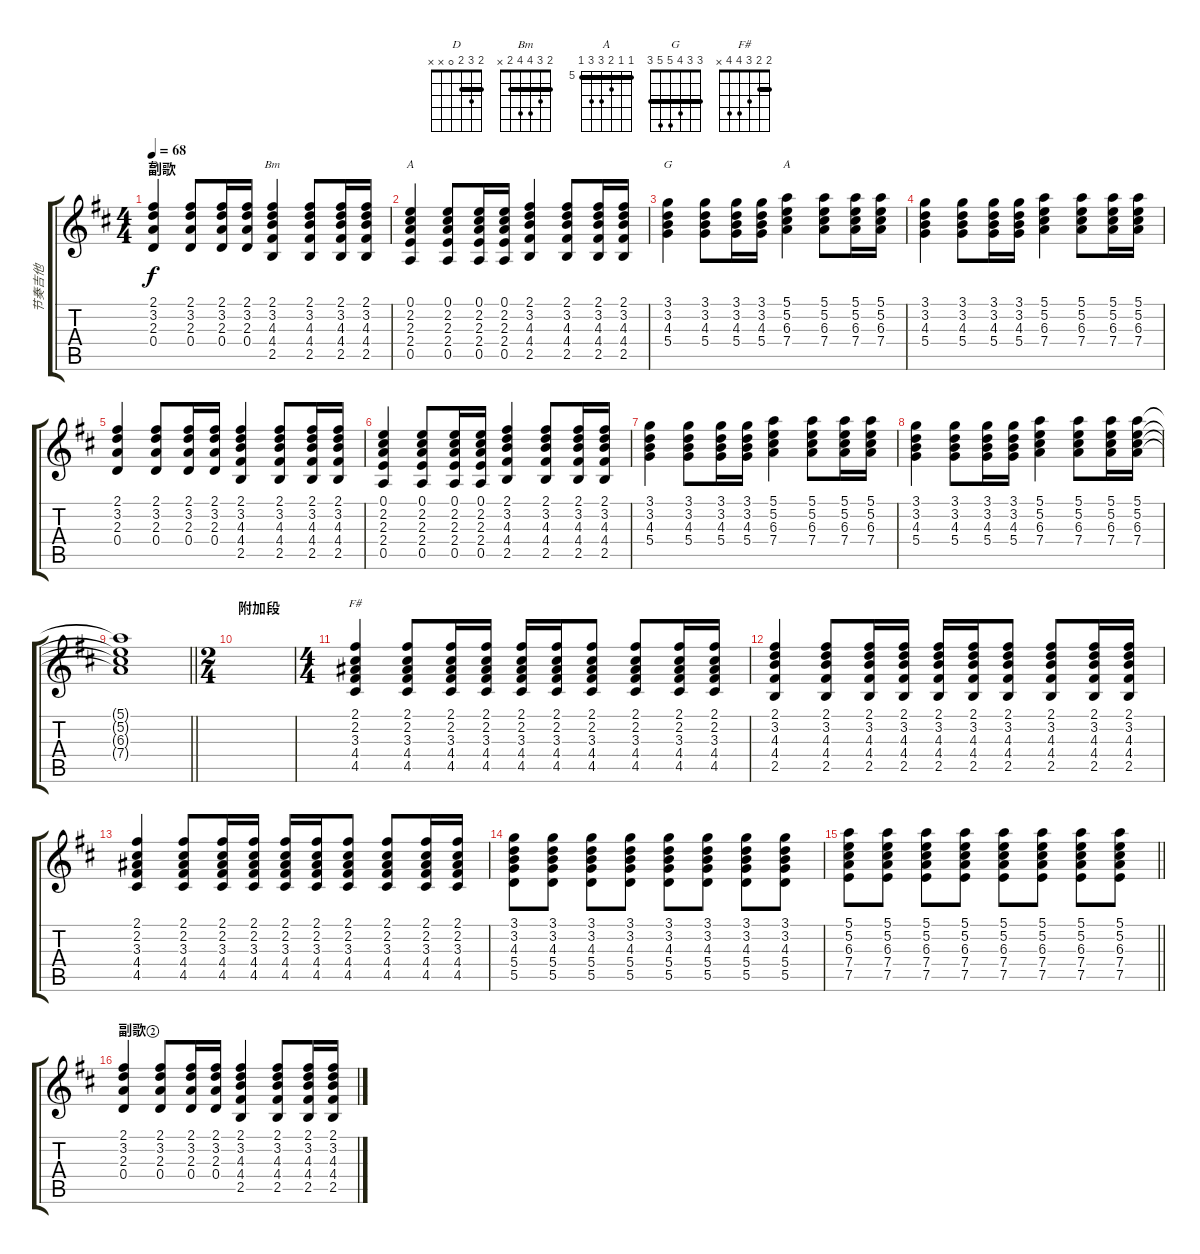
\track ("节奏吉他" "节奏吉他") {instrument acousticguitarsteel}
\staff {score tabs}
\tuning (E4 B3 G3 D3 A2 E2) {hide}
\chord ("D" 2 3 2 0 x x) {barre 2}
\chord ("Bm" 2 3 4 4 2 x) {barre 2}
\chord ("A" 0 2 2 2 0 x)
\chord ("G" 3 3 4 5 5 3) {barre 3}
\chord ("A" 5 5 6 7 7 5) {firstfret 5 barre 5}
\chord ("F#" 2 2 3 4 4 x) {barre 2}
\ts (4 4)
\section ("" "副歌")
\tempo 68
\clef g2
\ks d
(2.1 3.2 2.3 0.4).4{ch "D" dy f} (2.1 3.2 2.3 0.4).8 (2.1 3.2 2.3 0.4).16 (2.1 3.2 2.3 0.4).16 (2.1 3.2 4.3 4.4 2.5).4{ch "Bm"} (2.1 3.2 4.3 4.4 2.5).8 (2.1 3.2 4.3 4.4 2.5).16 (2.1 3.2 4.3 4.4 2.5).16 |
(0.1 2.2 2.3 2.4 0.5).4{ch "A"} (0.1 2.2 2.3 2.4 0.5).8 (0.1 2.2 2.3 2.4 0.5).16 (0.1 2.2 2.3 2.4 0.5).16 (2.1 3.2 4.3 4.4 2.5).4 (2.1 3.2 4.3 4.4 2.5).8 (2.1 3.2 4.3 4.4 2.5).16 (2.1 3.2 4.3 4.4 2.5).16 |
(3.1 3.2 4.3 5.4).4{ch "G"} (3.1 3.2 4.3 5.4).8 (3.1 3.2 4.3 5.4).16 (3.1 3.2 4.3 5.4).16 (5.1 5.2 6.3 7.4).4{ch "A"} (5.1 5.2 6.3 7.4).8 (5.1 5.2 6.3 7.4).16 (5.1 5.2 6.3 7.4).16 |
(3.1 3.2 4.3 5.4).4 (3.1 3.2 4.3 5.4).8 (3.1 3.2 4.3 5.4).16 (3.1 3.2 4.3 5.4).16 (5.1 5.2 6.3 7.4).4 (5.1 5.2 6.3 7.4).8 (5.1 5.2 6.3 7.4).16 (5.1 5.2 6.3 7.4).16 |
(2.1 3.2 2.3 0.4).4 (2.1 3.2 2.3 0.4).8 (2.1 3.2 2.3 0.4).16 (2.1 3.2 2.3 0.4).16 (2.1 3.2 4.3 4.4 2.5).4 (2.1 3.2 4.3 4.4 2.5).8 (2.1 3.2 4.3 4.4 2.5).16 (2.1 3.2 4.3 4.4 2.5).16 |
(0.1 2.2 2.3 2.4 0.5).4 (0.1 2.2 2.3 2.4 0.5).8 (0.1 2.2 2.3 2.4 0.5).16 (0.1 2.2 2.3 2.4 0.5).16 (2.1 3.2 4.3 4.4 2.5).4 (2.1 3.2 4.3 4.4 2.5).8 (2.1 3.2 4.3 4.4 2.5).16 (2.1 3.2 4.3 4.4 2.5).16 |
(3.1 3.2 4.3 5.4).4 (3.1 3.2 4.3 5.4).8 (3.1 3.2 4.3 5.4).16 (3.1 3.2 4.3 5.4).16 (5.1 5.2 6.3 7.4).4 (5.1 5.2 6.3 7.4).8 (5.1 5.2 6.3 7.4).16 (5.1 5.2 6.3 7.4).16 |
(3.1 3.2 4.3 5.4).4 (3.1 3.2 4.3 5.4).8 (3.1 3.2 4.3 5.4).16 (3.1 3.2 4.3 5.4).16 (5.1 5.2 6.3 7.4).4 (5.1 5.2 6.3 7.4).8 (5.1 5.2 6.3 7.4).16 (5.1 5.2 6.3 7.4).16 |
\barLineRight lightlight
(5.1{t} 5.2{t} 6.3{t} 7.4{t}).1 |
\ts (2 4)
\section ("" "附加段")
|
\ts (4 4)
(2.1 2.2 3.3 4.4 4.5).4{ch "F#"} (2.1 2.2 3.3 4.4 4.5).8 (2.1 2.2 3.3 4.4 4.5).16 (2.1 2.2 3.3 4.4 4.5).16 (2.1 2.2 3.3 4.4 4.5).16 (2.1 2.2 3.3 4.4 4.5).16 (2.1 2.2 3.3 4.4 4.5).8 (2.1 2.2 3.3 4.4 4.5).8 (2.1 2.2 3.3 4.4 4.5).16 (2.1 2.2 3.3 4.4 4.5).16 |
(2.1 3.2 4.3 4.4 2.5).4 (2.1 3.2 4.3 4.4 2.5).8 (2.1 3.2 4.3 4.4 2.5).16 (2.1 3.2 4.3 4.4 2.5).16 (2.1 3.2 4.3 4.4 2.5).16 (2.1 3.2 4.3 4.4 2.5).16 (2.1 3.2 4.3 4.4 2.5).8 (2.1 3.2 4.3 4.4 2.5).8 (2.1 3.2 4.3 4.4 2.5).16 (2.1 3.2 4.3 4.4 2.5).16 |
(2.1 2.2 3.3 4.4 4.5).4 (2.1 2.2 3.3 4.4 4.5).8 (2.1 2.2 3.3 4.4 4.5).16 (2.1 2.2 3.3 4.4 4.5).16 (2.1 2.2 3.3 4.4 4.5).16 (2.1 2.2 3.3 4.4 4.5).16 (2.1 2.2 3.3 4.4 4.5).8 (2.1 2.2 3.3 4.4 4.5).8 (2.1 2.2 3.3 4.4 4.5).16 (2.1 2.2 3.3 4.4 4.5).16 |
(3.1 3.2 4.3 5.4 5.5).8 (3.1 3.2 4.3 5.4 5.5).8 (3.1 3.2 4.3 5.4 5.5).8 (3.1 3.2 4.3 5.4 5.5).8 (3.1 3.2 4.3 5.4 5.5).8 (3.1 3.2 4.3 5.4 5.5).8 (3.1 3.2 4.3 5.4 5.5).8 (3.1 3.2 4.3 5.4 5.5).8 |
\barLineRight lightlight
(5.1 5.2 6.3 7.4 7.5).8 (5.1 5.2 6.3 7.4 7.5).8 (5.1 5.2 6.3 7.4 7.5).8 (5.1 5.2 6.3 7.4 7.5).8 (5.1 5.2 6.3 7.4 7.5).8 (5.1 5.2 6.3 7.4 7.5).8 (5.1 5.2 6.3 7.4 7.5).8 (5.1 5.2 6.3 7.4 7.5).8 |
\section ("" "副歌②")
(2.1 3.2 2.3 0.4).4 (2.1 3.2 2.3 0.4).8 (2.1 3.2 2.3 0.4).16 (2.1 3.2 2.3 0.4).16 (2.1 3.2 4.3 4.4 2.5).4 (2.1 3.2 4.3 4.4 2.5).8 (2.1 3.2 4.3 4.4 2.5).16 (2.1 3.2 4.3 4.4 2.5).16
